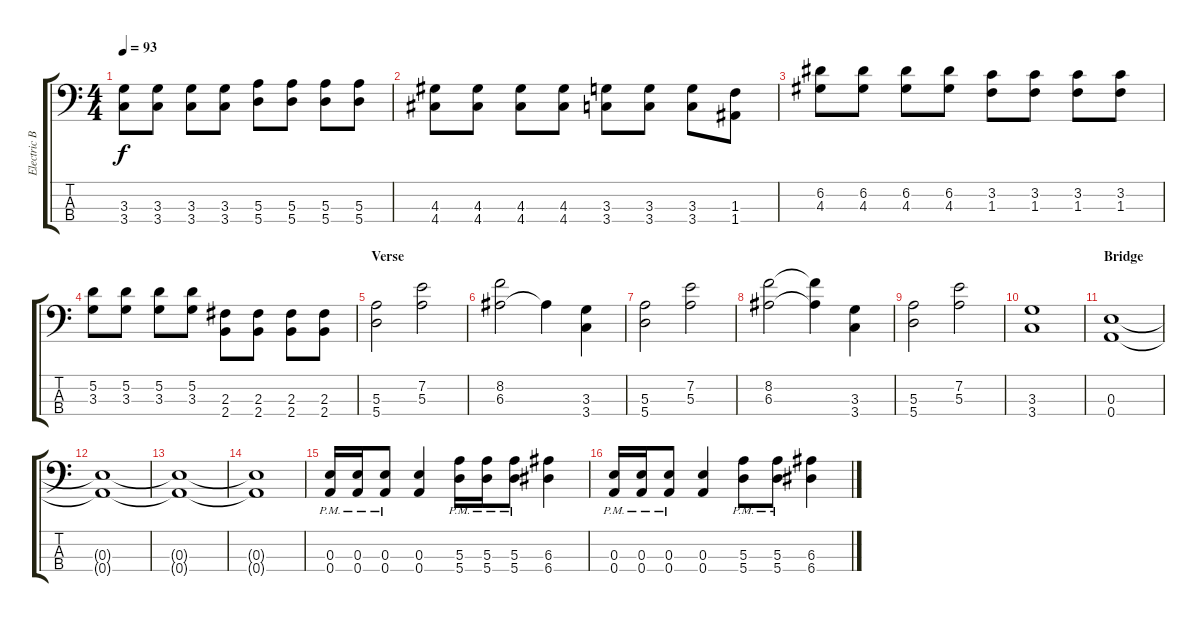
\track ("Electric Bass" "Electric B") {instrument electricbassfinger}
\staff {score tabs}
\tuning (D3 A2 E2 A1) {hide}
\ts (4 4)
\tempo 93
\clef f4
\ks c
(3.3 3.4).8{dy f} (3.3 3.4).8 (3.3 3.4).8 (3.3 3.4).8 (5.3 5.4).8 (5.3 5.4).8 (5.3 5.4).8 (5.3 5.4).8 |
(4.3 4.4).8 (4.3 4.4).8 (4.3 4.4).8 (4.3 4.4).8 (3.3 3.4).8 (3.3 3.4).8 (3.3 3.4).8 (1.3 1.4).8 |
(6.2 4.3).8 (6.2 4.3).8 (6.2 4.3).8 (6.2 4.3).8 (3.2 1.3).8 (3.2 1.3).8 (3.2 1.3).8 (3.2 1.3).8 |
(5.2 3.3).8 (5.2 3.3).8 (5.2 3.3).8 (5.2 3.3).8 (2.3 2.4).8 (2.3 2.4).8 (2.3 2.4).8 (2.3 2.4).8 |
\section ("" "Verse")
(5.3 5.4).2 (7.2 5.3).2 |
(8.2 6.3).2 6.3{t}.4 (3.3 3.4).4 |
(5.3 5.4).2 (7.2 5.3).2 |
(8.2 6.3).2 (8.2{t} 6.3{t}).4 (3.3 3.4).4 |
(5.3 5.4).2 (7.2 5.3).2 |
(3.3 3.4).1 |
\section ("" "Bridge")
(0.3 0.4).1 |
(0.3{t} 0.4{t}).1 |
(0.3{t} 0.4{t}).1 |
(0.3{t} 0.4{t}).1 |
(0.3{pm} 0.4{pm}).16 (0.3{pm} 0.4{pm}).16 (0.3{pm} 0.4{pm}).8 (0.3 0.4).4 (5.3{pm} 5.4{pm}).16 (5.3{pm} 5.4{pm}).16 (5.3{pm} 5.4{pm}).8 (6.3 6.4).4 |
(0.3{pm} 0.4{pm}).16 (0.3{pm} 0.4{pm}).16 (0.3{pm} 0.4{pm}).8 (0.3 0.4).4 (5.3{pm} 5.4{pm}).8 (5.3{pm} 5.4{pm}).8 (6.3 6.4).4
